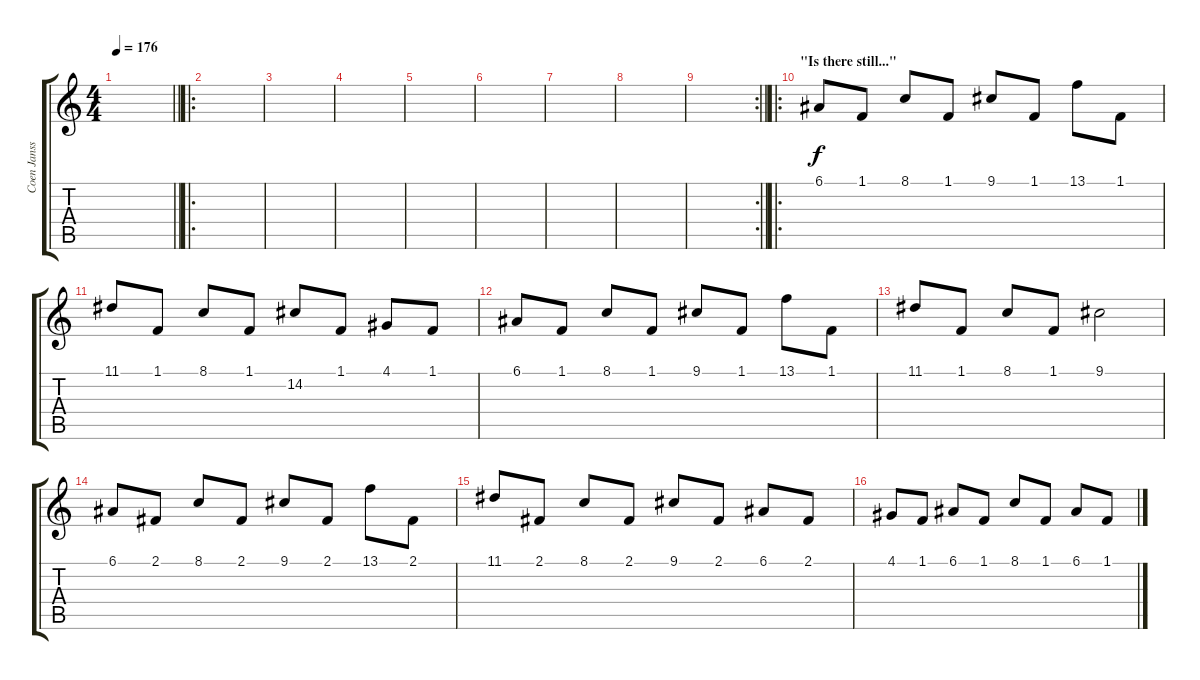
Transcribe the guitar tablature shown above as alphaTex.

\track ("Coen Janssen" "Coen Janss") {instrument tremolostrings}
\staff {score tabs}
\tuning (E4 B3 G3 D3 A2 E2) {hide}
\ts (4 4)
\tempo 176
\clef g2
\barLineRight lightlight
\ks c
|
\ro
\section ("" "")
|
|
|
|
|
|
|
\rc 2
\barLineRight lightlight
|
\ro
\section ("" "\"Is there still...\"")
6.1.8{volume 16} 1.1.8 8.1.8 1.1.8 9.1.8 1.1.8 13.1.8 1.1.8 |
11.1.8 1.1.8 8.1.8 1.1.8 14.2.8 1.1.8 4.1.8 1.1.8 |
6.1.8 1.1.8 8.1.8 1.1.8 9.1.8 1.1.8 13.1.8 1.1.8 |
11.1.8 1.1.8 8.1.8 1.1.8 9.1.2 |
6.1.8 2.1.8 8.1.8 2.1.8 9.1.8 2.1.8 13.1.8 2.1.8 |
11.1.8 2.1.8 8.1.8 2.1.8 9.1.8 2.1.8 6.1.8 2.1.8 |
4.1.8 1.1.8 6.1.8 1.1.8 8.1.8 1.1.8 6.1.8 1.1.8
